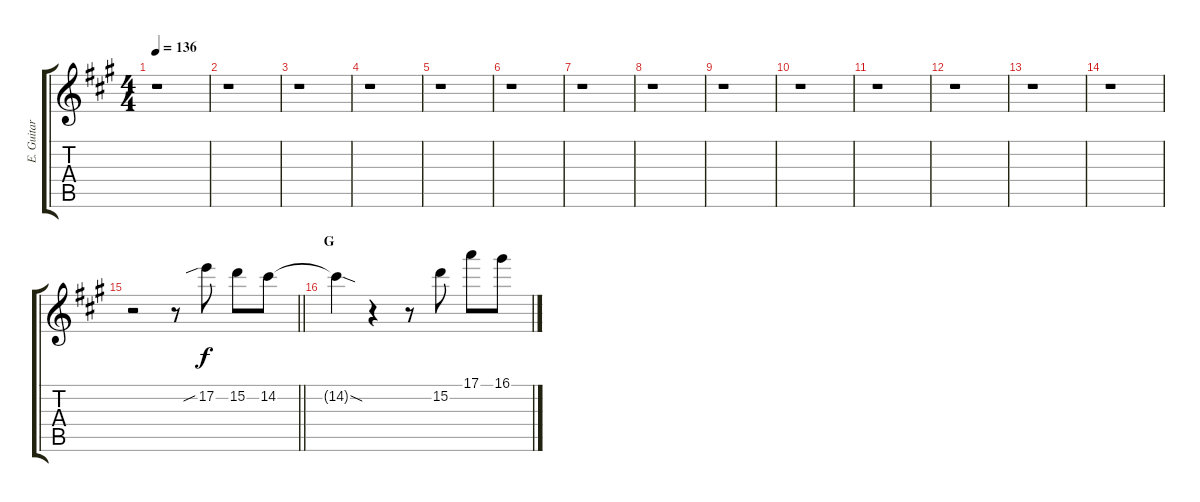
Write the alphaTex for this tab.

\track ("E. Guitar I" "E. Guitar ") {instrument overdrivenguitar}
\staff {score tabs}
\tuning (E4 B3 G3 D3 A2 E2) {hide}
\ts (4 4)
\tempo 136
\clef g2
\ks a
r.1{dy f} |
r.1 |
r.1 |
r.1 |
r.1 |
r.1 |
r.1 |
r.1 |
r.1 |
r.1 |
r.1 |
r.1 |
r.1 |
r.1 |
\barLineRight lightlight
r.2 r.8 17.2{sib}.8 15.2.8 14.2.8 |
\section ("" "G")
14.2{sod t}.4 r.4 r.8 15.2.8 17.1.8 16.1.8
